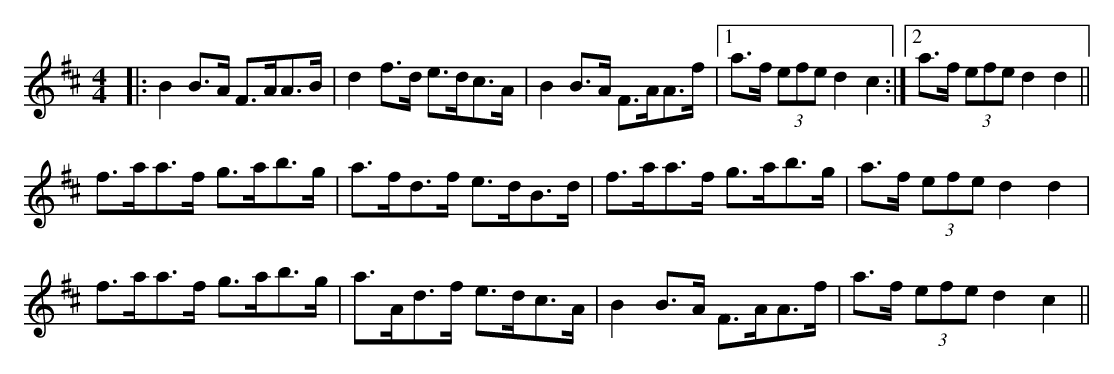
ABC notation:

X:1
M:4/4
K:Bmin
|:B2 B>A F>AA>B|d2 f>d e>dc>A|B2 B>A F>AA>f|1 a>f (3efe d2 c2:|2 a>f (3efe d2 d2||
f>aa>f g>ab>g|a>fd>f e>dB>d|f>aa>f g>ab>g|a>f (3efe d2 d2|
f>aa>f g>ab>g|a>Ad>f e>dc>A|B2 B>A F>AA>f|a>f (3efe d2 c2||
